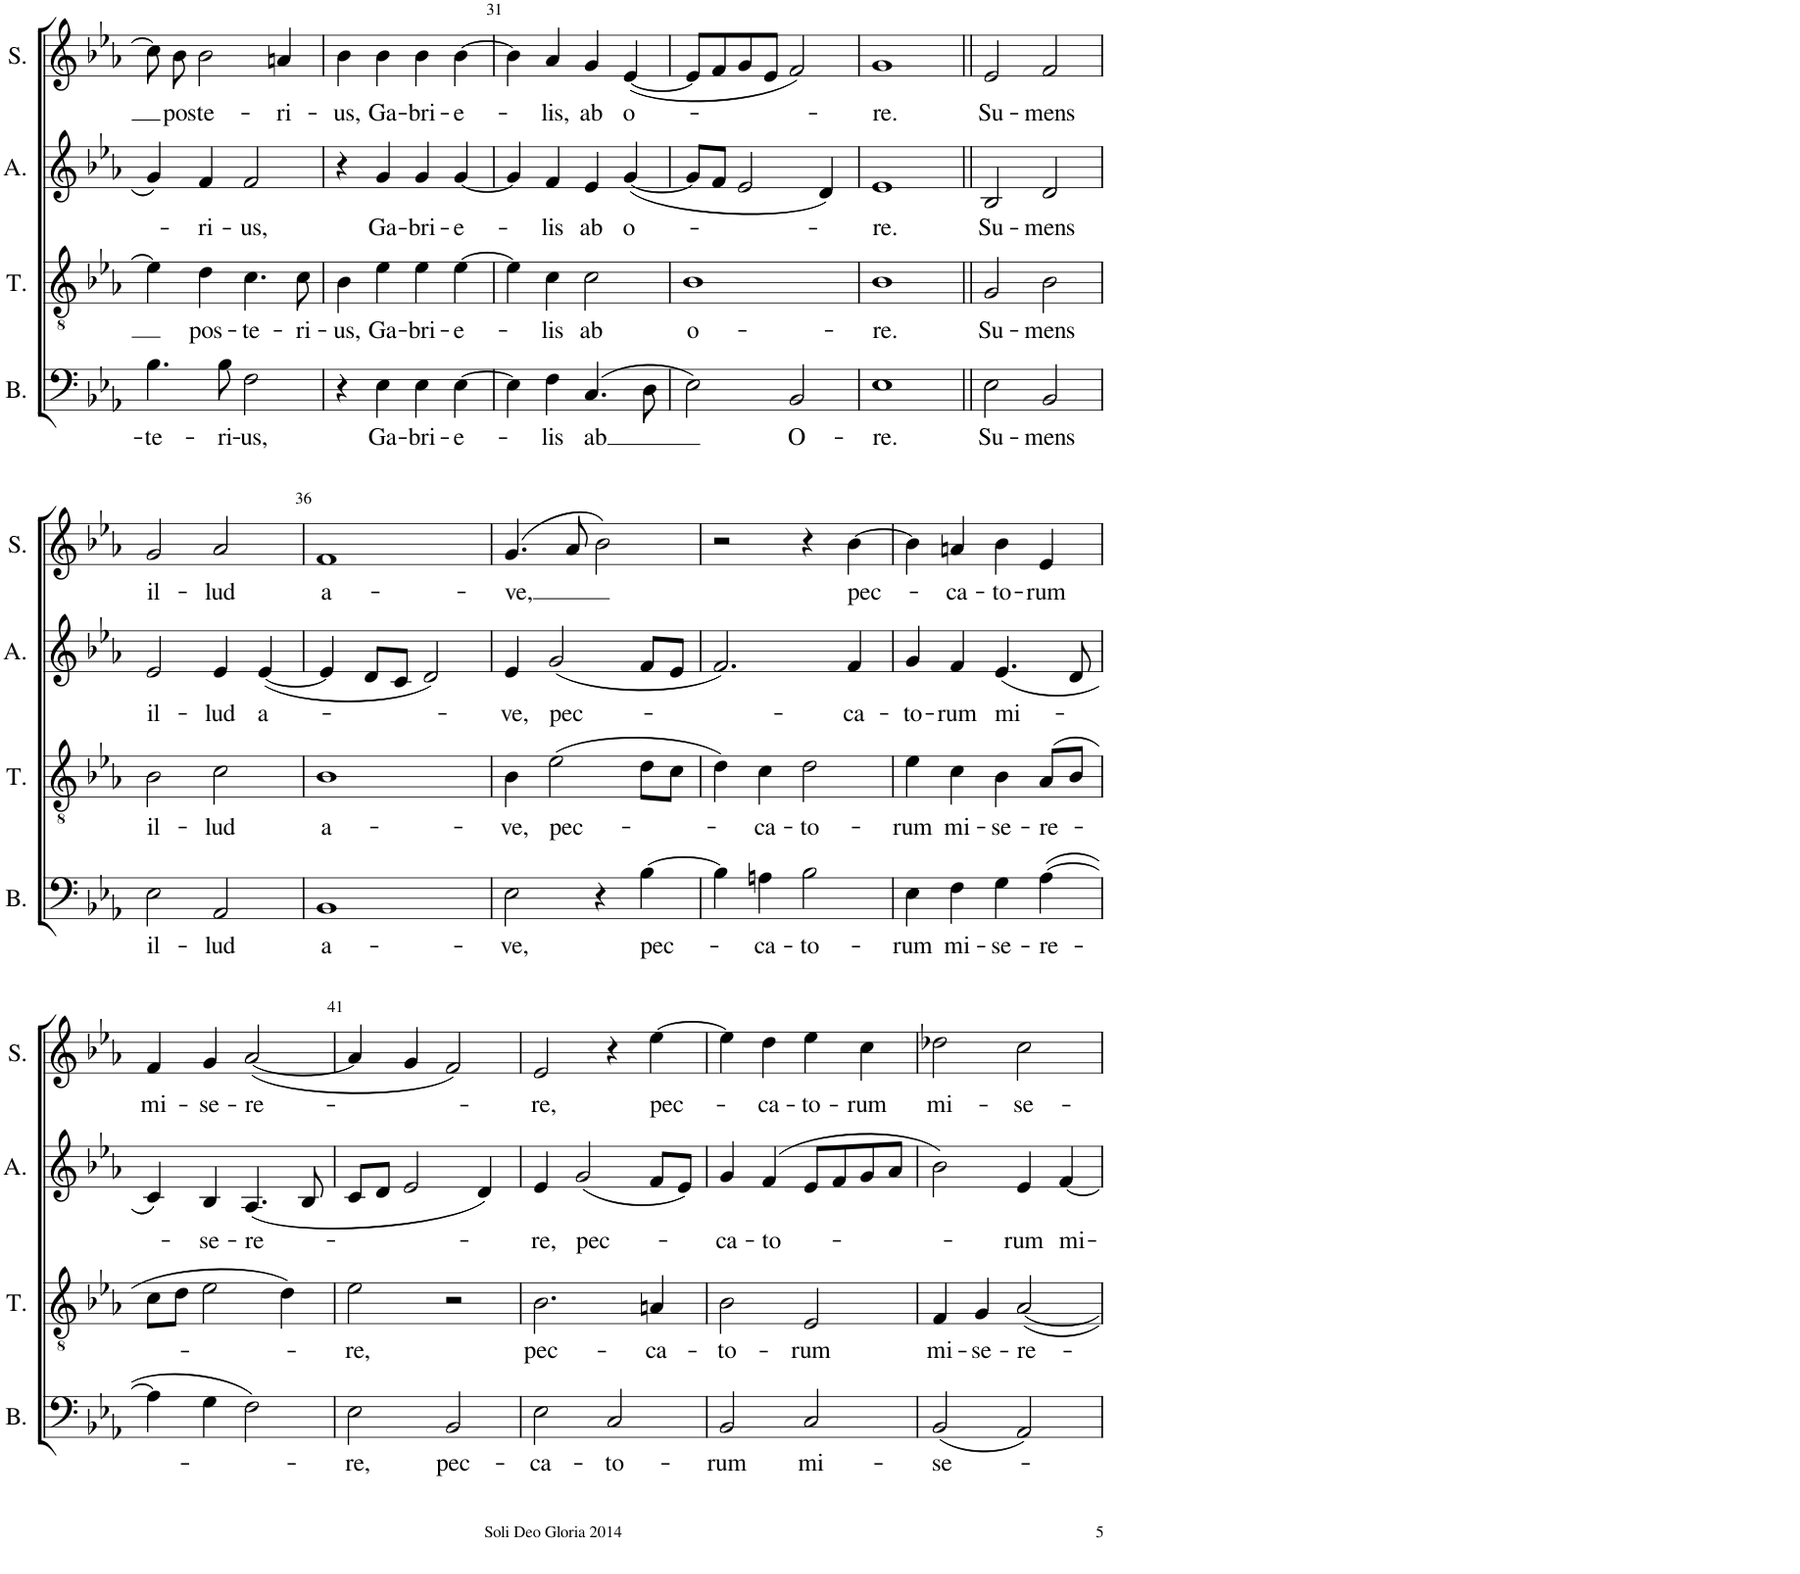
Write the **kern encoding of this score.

**kern	**text	**kern	**text	**kern	**text	**kern	**text
*part4	*part4	*part3	*part3	*part2	*part2	*part1	*part1
*staff4	*staff4	*staff3	*staff3	*staff2	*staff2	*staff1	*staff1
*I"Bass	*	*I"Tenor	*	*I"Alto	*	*I"Soprano	*
*I'B.	*	*I'T.	*	*I'A.	*	*I'S.	*
!!LO:PB:g=z
*clefF4	*	*clefGv2	*	*clefG2	*	*clefG2	*
*k[b-e-a-]	*	*k[b-e-a-]	*	*k[b-e-a-]	*	*k[b-e-a-]	*
*M4/4	*	*M4/4	*	*M4/4	*	*M4/4	*
*met(c)	*	*met(c)	*	*met(c)	*	*met(c)	*
=29	=29	=29	=29	=29	=29	=29	=29
!	!LO:LY:b	!	!	!	!	!	!
4.B-\	-te-	4e-\]	.	4g/	.	8cc\]	.
!	!	!	!	!	!	!	!LO:LY:b
.	.	.	.	.	.	8b-\	pos-
!	!	!	!LO:LY:b	!	!LO:LY:b	!	!LO:LY:b
.	.	4d\	pos-	4f/	-ri-	2b-\	-te-
!	!LO:LY:b	!	!	!	!	!	!
8B-\	-ri-	.	.	.	.	.	.
!	!LO:LY:b	!	!LO:LY:b	!	!LO:LY:b	!	!
2F\	-us,	4.c\	-te-	2f/	-us,	.	.
!	!	!	!	!	!	!	!LO:LY:b
.	.	.	.	.	.	4an/	-ri-
!	!	!	!LO:LY:b	!	!	!	!
.	.	8c\	-ri-	.	.	.	.
=30	=30	=30	=30	=30	=30	=30	=30
!	!	!	!LO:LY:b	!	!	!	!LO:LY:b
4r	.	4B-\	-us,	4r	.	4b-\	-us,
!	!LO:LY:b	!	!LO:LY:b	!	!LO:LY:b	!	!LO:LY:b
4E-\	Ga-	4e-\	Ga-	4g/	Ga-	4b-\	Ga-
!	!LO:LY:b	!	!LO:LY:b	!	!LO:LY:b	!	!LO:LY:b
4E-\	-bri-	4e-\	-bri-	4g/	-bri-	4b-\	-bri-
!	!LO:LY:b	!	!LO:LY:b	!	!LO:LY:b	!	!LO:LY:b
[4E-\	-e-	[4e-\	-e-	[4g/	-e-	[4b-\	-e-
=31	=31	=31	=31	=31	=31	=31	=31
4E-\]	.	4e-\]	.	4g/]	.	4b-\]	.
!	!LO:LY:b	!	!LO:LY:b	!	!LO:LY:b	!	!LO:LY:b
4F\	-lis	4c\	-lis	4f/	-lis	4a-/	-lis,
!	!LO:LY:b	!	!LO:LY:b	!	!LO:LY:b	!	!LO:LY:b
(4.C/	-ab	2c\	ab	4e-/	ab	4g/	ab
!	!	!	!	!	!LO:LY:b	!	!LO:LY:b
.	.	.	.	([4g/	o-	([4e-/	o-
8D\	.	.	.	.	.	.	.
=32	=32	=32	=32	=32	=32	=32	=32
!	!	!	!LO:LY:b	!	!	!	!
2E-\)	.	1B-	o-	8g/L]	.	8e-/L]	.
.	.	.	.	8f/J	.	8f/	.
.	.	.	.	2e-/	.	8g/	.
.	.	.	.	.	.	8e-/J	.
!	!LO:LY:b	!	!	!	!	!	!
2BB-/	O-	.	.	.	.	2f/)	.
.	.	.	.	4d/)	.	.	.
=33	=33	=33	=33	=33	=33	=33	=33
!	!LO:LY:b	!	!LO:LY:b	!	!LO:LY:b	!	!LO:LY:b
1E-	-re.	1B-	-re.	1e-	-re.	1g	-re.
=34||	=34||	=34||	=34||	=34||	=34||	=34||	=34||
!	!LO:LY:b	!	!LO:LY:b	!	!LO:LY:b	!	!LO:LY:b
2E-\	Su-	2G/	Su-	2B-/	Su-	2e-/	Su-
!	!LO:LY:b	!	!LO:LY:b	!	!LO:LY:b	!	!LO:LY:b
2BB-/	-mens	2B-\	-mens	2d/	-mens	2f/	-mens
!!LO:LB:g=z
=35	=35	=35	=35	=35	=35	=35	=35
!	!LO:LY:b	!	!LO:LY:b	!	!LO:LY:b	!	!LO:LY:b
2E-\	il-	2B-\	il-	2e-/	il-	2g/	il-
!	!LO:LY:b	!	!LO:LY:b	!	!LO:LY:b	!	!LO:LY:b
2AA-/	-lud	2c\	-lud	4e-/	-lud	2a-/	-lud
!	!	!	!	!	!LO:LY:b	!	!
.	.	.	.	([4e-/	a-	.	.
=36	=36	=36	=36	=36	=36	=36	=36
!	!LO:LY:b	!	!LO:LY:b	!	!	!	!LO:LY:b
1BB-	a-	1B-	a-	4e-/]	.	1f	a-
.	.	.	.	8d/L	.	.	.
.	.	.	.	8c/J	.	.	.
.	.	.	.	2d/)	.	.	.
=37	=37	=37	=37	=37	=37	=37	=37
!	!LO:LY:b	!	!LO:LY:b	!	!LO:LY:b	!	!LO:LY:b
2E-\	-ve,	4B-\	-ve,	4e-/	-ve,	(4.g/	-ve,
!	!	!	!LO:LY:b	!	!LO:LY:b	!	!
.	.	(2e-\	pec-	(2g/	pec-	.	.
.	.	.	.	.	.	8a-/	.
4r	.	.	.	.	.	2b-\)	.
!	!LO:LY:b	!	!	!	!	!	!
[4B-\	pec-	8d\L	.	8f/L	.	.	.
.	.	8c\J	.	8e-/J	.	.	.
=38	=38	=38	=38	=38	=38	=38	=38
4B-\]	.	4d\)	.	2.f/)	.	2r	.
!	!LO:LY:b	!	!LO:LY:b	!	!	!	!
4An\	-ca-	4c\	-ca-	.	.	.	.
!	!LO:LY:b	!	!LO:LY:b	!	!	!	!
2B-\	-to-	2d\	-to-	.	.	4r	.
!	!	!	!	!	!LO:LY:b	!	!LO:LY:b
.	.	.	.	4f/	-ca-	[4b-\	pec-
=39	=39	=39	=39	=39	=39	=39	=39
!	!LO:LY:b	!	!LO:LY:b	!	!LO:LY:b	!	!
4E-\	-rum	4e-\	-rum	4g/	-to-	4b-\]	.
!	!LO:LY:b	!	!LO:LY:b	!	!LO:LY:b	!	!LO:LY:b
4F\	mi-	4c\	mi-	4f/	-rum	4an/	-ca-
!	!LO:LY:b	!	!LO:LY:b	!	!LO:LY:b	!	!LO:LY:b
4G\	-se-	4B-\	-se-	(4.e-/	mi-	4b-\	-to-
!	!LO:LY:b	!	!LO:LY:b	!	!	!	!LO:LY:b
([4A-\	-re-	(8A-/L	-re-	.	.	4e-/	-rum
.	.	8B-/J	.	8d/	.	.	.
!!LO:LB:g=z
=40	=40	=40	=40	=40	=40	=40	=40
!	!	!	!	!	!	!	!LO:LY:b
4A-\]	.	8c\L	.	4c/)	.	4f/	mi-
.	.	8d\J	.	.	.	.	.
!	!	!	!	!	!LO:LY:b	!	!LO:LY:b
4G\	.	2e-\	.	4B-/	-se-	4g/	-se-
!	!	!	!	!	!LO:LY:b	!	!LO:LY:b
2F\)	.	.	.	(4.A-/	-re-	([2a-/	-re-
.	.	4d\)	.	.	.	.	.
.	.	.	.	8B-/	.	.	.
=41	=41	=41	=41	=41	=41	=41	=41
!	!LO:LY:b	!	!LO:LY:b	!	!	!	!
2E-\	-re,	2e-\	-re,	8c/L	.	4a-/]	.
.	.	.	.	8d/J	.	.	.
.	.	.	.	2e-/	.	4g/	.
!	!LO:LY:b	!	!	!	!	!	!
2BB-/	pec-	2r	.	.	.	2f/)	.
.	.	.	.	4d/)	.	.	.
=42	=42	=42	=42	=42	=42	=42	=42
!	!LO:LY:b	!	!LO:LY:b	!	!LO:LY:b	!	!LO:LY:b
2E-\	-ca-	2.B-\	pec-	4e-/	-re,	2e-/	-re,
!	!	!	!	!	!LO:LY:b	!	!
.	.	.	.	(2g/	pec-	.	.
!	!LO:LY:b	!	!	!	!	!	!
2C/	-to-	.	.	.	.	4r	.
!	!	!	!LO:LY:b	!	!	!	!LO:LY:b
.	.	4An/	-ca-	8f/L	.	[4ee-\	pec-
.	.	.	.	8e-/J)	.	.	.
=43	=43	=43	=43	=43	=43	=43	=43
!	!LO:LY:b	!	!LO:LY:b	!	!LO:LY:b	!	!
2BB-/	-rum	2B-\	-to-	4g/	-ca-	4ee-\]	.
!	!	!	!	!	!LO:LY:b	!	!LO:LY:b
.	.	.	.	(4f/	-to-	4dd\	-ca-
!	!LO:LY:b	!	!LO:LY:b	!	!	!	!LO:LY:b
2C/	mi-	2E-/	-rum	8e-/L	.	4ee-\	-to-
.	.	.	.	8f/	.	.	.
!	!	!	!	!	!	!	!LO:LY:b
.	.	.	.	8g/	.	4cc\	-rum
.	.	.	.	8a-/J	.	.	.
=44	=44	=44	=44	=44	=44	=44	=44
!	!LO:LY:b	!	!LO:LY:b	!	!	!	!LO:LY:b
(2BB-/	-se-	4F/	mi-	2b-\)	.	2dd-X\	mi-
!	!	!	!LO:LY:b	!	!	!	!
.	.	4G/	-se-	.	.	.	.
!	!	!	!LO:LY:b	!	!LO:LY:b	!	!LO:LY:b
2AA-/)	.	[2A-/	-re-	4e-/	-rum	2cc\	-se-
!	!	!	!	!	!LO:LY:b	!	!
.	.	.	.	[4f/	mi-	.	.
=	=	=	=	=	=	=	=
*-	*-	*-	*-	*-	*-	*-	*-
